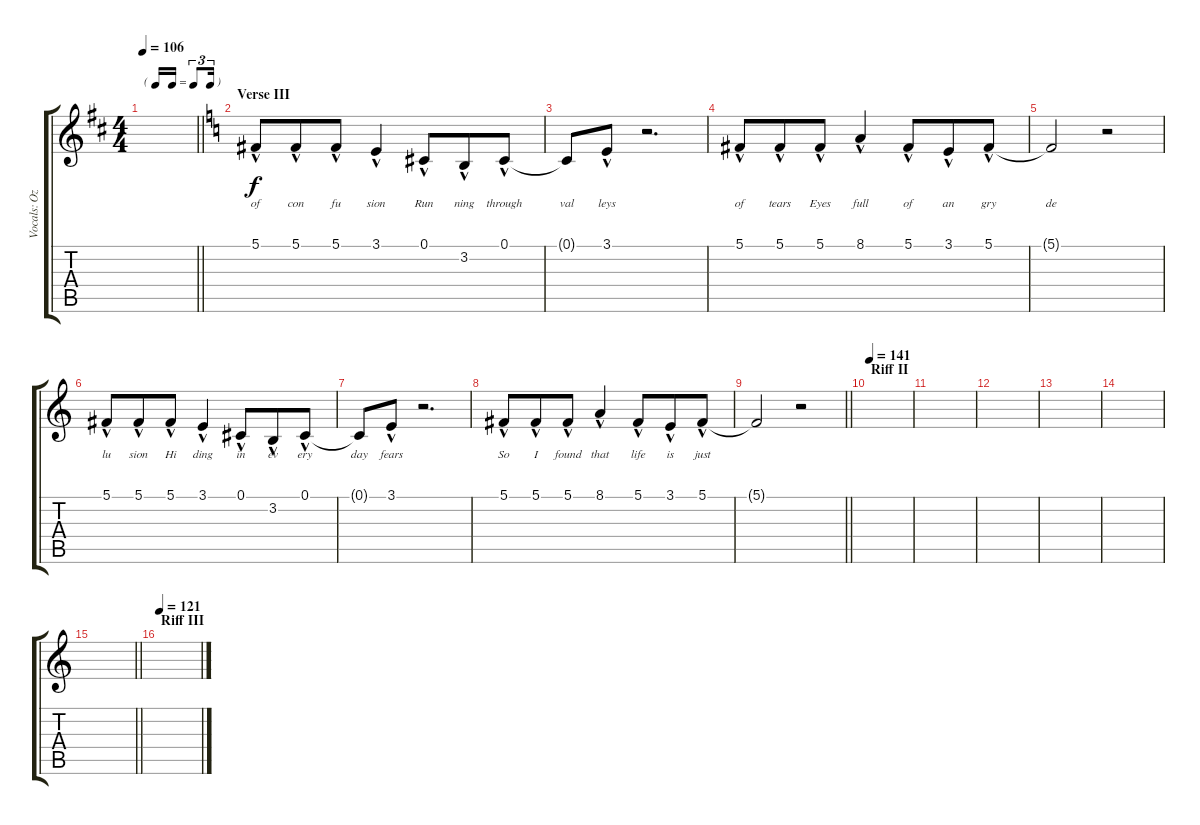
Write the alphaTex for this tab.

\track ("Vocals: Ozzy" "Vocals: Oz") {instrument lead2sawtooth}
\staff {score tabs}
\tuning (Db4 Ab3 E3 B2 Gb2 Db2) {hide}
\ts (4 4)
\tf triplet16th
\tempo 106
\clef g2
\barLineRight lightlight
\ks d
|
\section ("" "Verse III")
\ks c
5.1{hac}.8{lyrics (0 "of") lyrics (1 "") lyrics (2 "") lyrics (3 "") lyrics (4 "")} 5.1{hac}.8{lyrics (0 "con") lyrics (1 "") lyrics (2 "") lyrics (3 "") lyrics (4 "") beam merge} 5.1{hac}.8{lyrics (0 "fu") lyrics (1 "") lyrics (2 "") lyrics (3 "") lyrics (4 "")} 3.1{hac}.4{lyrics (0 "sion") lyrics (1 "") lyrics (2 "") lyrics (3 "") lyrics (4 "")} 0.1{hac}.8{lyrics (0 "Run") lyrics (1 "") lyrics (2 "") lyrics (3 "") lyrics (4 "") beam merge} 3.2{hac}.8{lyrics (0 "ning") lyrics (1 "") lyrics (2 "") lyrics (3 "") lyrics (4 "")} 0.1{hac}.8{lyrics (0 "through") lyrics (1 "") lyrics (2 "") lyrics (3 "") lyrics (4 "")} |
0.1{t}.8{lyrics (0 "val") lyrics (1 "") lyrics (2 "") lyrics (3 "") lyrics (4 "")} 3.1{hac}.8{lyrics (0 "leys") lyrics (1 "") lyrics (2 "") lyrics (3 "") lyrics (4 "")} r.2{d} |
5.1{hac}.8{lyrics (0 "of") lyrics (1 "") lyrics (2 "") lyrics (3 "") lyrics (4 "")} 5.1{hac}.8{lyrics (0 "tears") lyrics (1 "") lyrics (2 "") lyrics (3 "") lyrics (4 "") beam merge} 5.1{hac}.8{lyrics (0 "Eyes") lyrics (1 "") lyrics (2 "") lyrics (3 "") lyrics (4 "")} 8.1{hac}.4{lyrics (0 "full") lyrics (1 "") lyrics (2 "") lyrics (3 "") lyrics (4 "")} 5.1{hac}.8{lyrics (0 "of") lyrics (1 "") lyrics (2 "") lyrics (3 "") lyrics (4 "") beam merge} 3.1{hac}.8{lyrics (0 "an") lyrics (1 "") lyrics (2 "") lyrics (3 "") lyrics (4 "")} 5.1{hac}.8{lyrics (0 "gry") lyrics (1 "") lyrics (2 "") lyrics (3 "") lyrics (4 "")} |
5.1{t}.2{lyrics (0 "de") lyrics (1 "") lyrics (2 "") lyrics (3 "") lyrics (4 "")} r.2 |
5.1{hac}.8{lyrics (0 "lu") lyrics (1 "") lyrics (2 "") lyrics (3 "") lyrics (4 "")} 5.1{hac}.8{lyrics (0 "sion") lyrics (1 "") lyrics (2 "") lyrics (3 "") lyrics (4 "") beam merge} 5.1{hac}.8{lyrics (0 "Hi") lyrics (1 "") lyrics (2 "") lyrics (3 "") lyrics (4 "")} 3.1{hac}.4{lyrics (0 "ding") lyrics (1 "") lyrics (2 "") lyrics (3 "") lyrics (4 "")} 0.1{hac}.8{lyrics (0 "in") lyrics (1 "") lyrics (2 "") lyrics (3 "") lyrics (4 "") beam merge} 3.2{hac}.8{lyrics (0 "ev") lyrics (1 "") lyrics (2 "") lyrics (3 "") lyrics (4 "")} 0.1{hac}.8{lyrics (0 "ery") lyrics (1 "") lyrics (2 "") lyrics (3 "") lyrics (4 "")} |
0.1{t}.8{lyrics (0 "day") lyrics (1 "") lyrics (2 "") lyrics (3 "") lyrics (4 "")} 3.1{hac}.8{lyrics (0 "fears") lyrics (1 "") lyrics (2 "") lyrics (3 "") lyrics (4 "")} r.2{d} |
5.1{hac}.8{lyrics (0 "So") lyrics (1 "") lyrics (2 "") lyrics (3 "") lyrics (4 "")} 5.1{hac}.8{lyrics (0 "I") lyrics (1 "") lyrics (2 "") lyrics (3 "") lyrics (4 "") beam merge} 5.1{hac}.8{lyrics (0 "found") lyrics (1 "") lyrics (2 "") lyrics (3 "") lyrics (4 "")} 8.1{hac}.4{lyrics (0 "that") lyrics (1 "") lyrics (2 "") lyrics (3 "") lyrics (4 "")} 5.1{hac}.8{lyrics (0 "life") lyrics (1 "") lyrics (2 "") lyrics (3 "") lyrics (4 "") beam merge} 3.1{hac}.8{lyrics (0 "is") lyrics (1 "") lyrics (2 "") lyrics (3 "") lyrics (4 "")} 5.1{hac}.8{lyrics (0 "just") lyrics (1 "") lyrics (2 "") lyrics (3 "") lyrics (4 "")} |
\barLineRight lightlight
5.1{t}.2{lyrics (0 "") lyrics (1 "") lyrics (2 "") lyrics (3 "") lyrics (4 "")} r.2 |
\section ("" "Riff II")
\tempo 141
|
|
|
|
|
\barLineRight lightlight
|
\section ("" "Riff III")
\tempo 121
